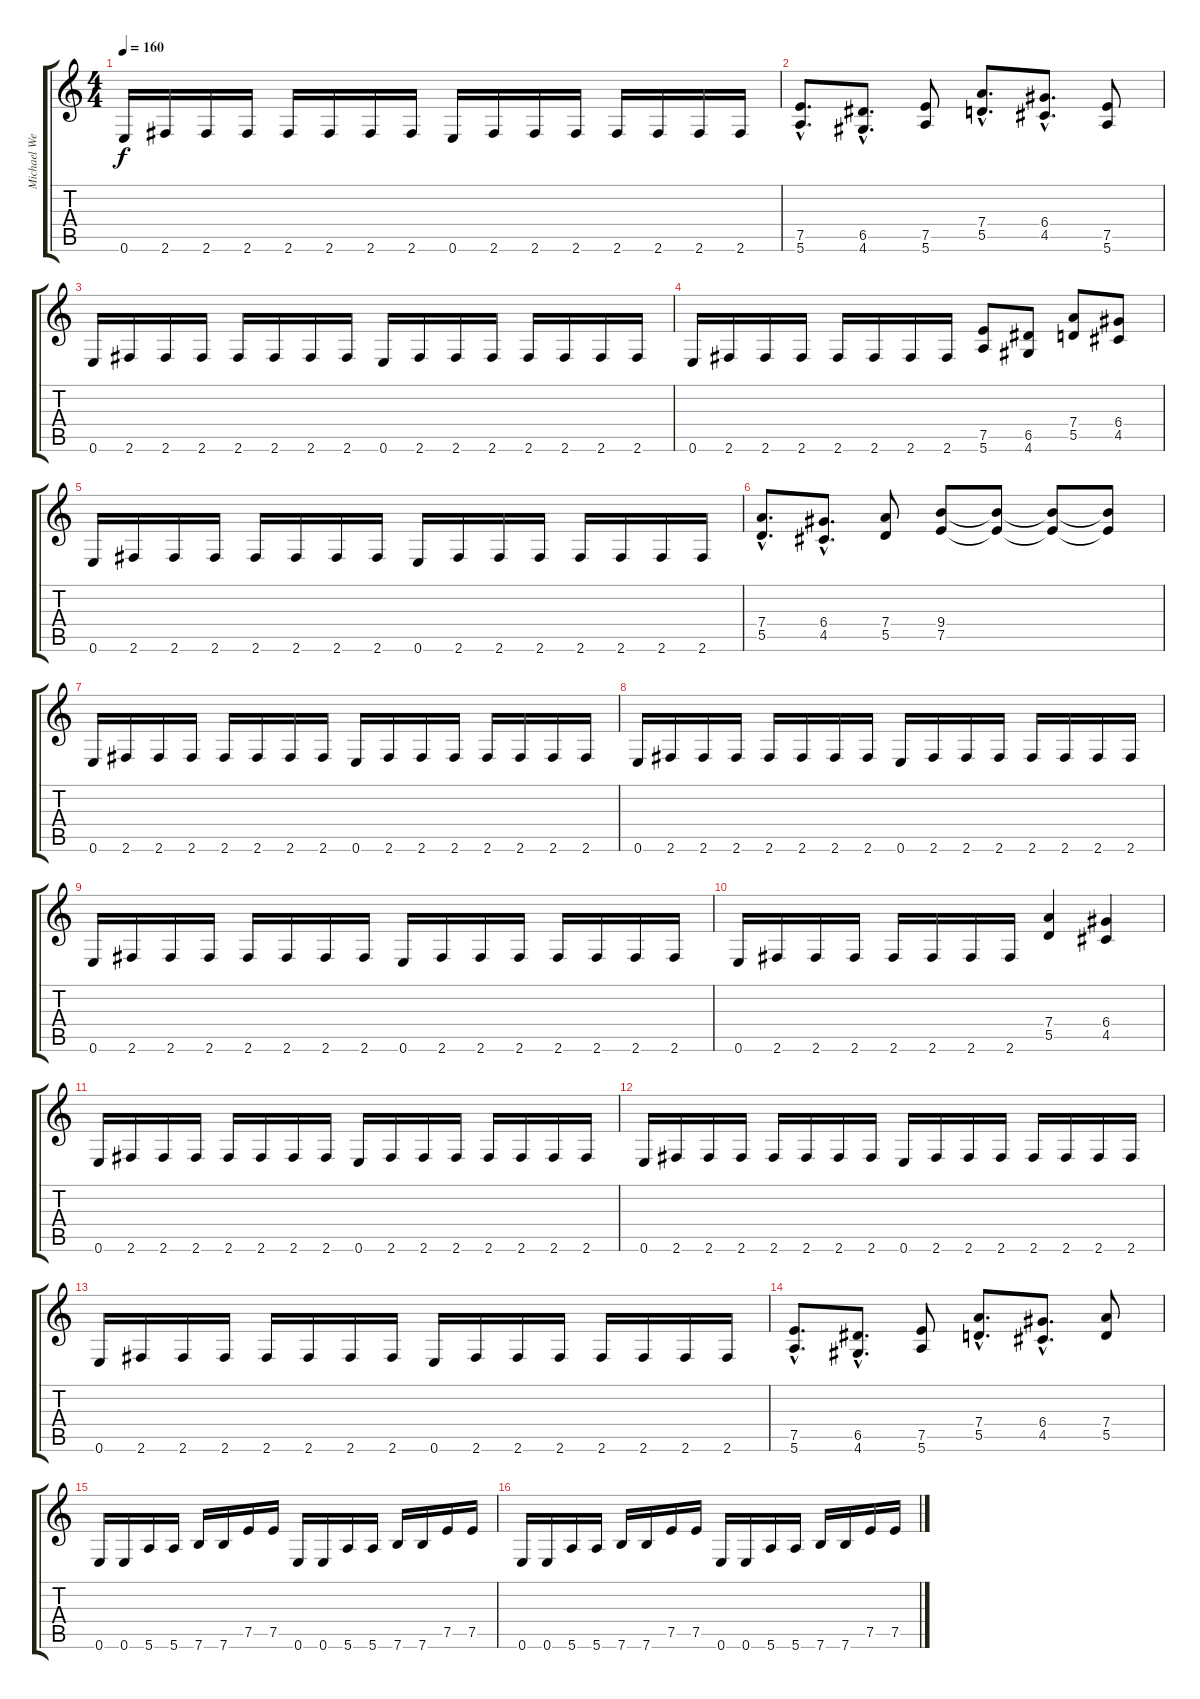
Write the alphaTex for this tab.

\track ("Michael Weikath" "Michael We") {instrument distortionguitar}
\staff {score tabs}
\tuning (E4 B3 G3 D3 A2 E2) {hide}
\ts (4 4)
\tempo 160
\clef g2
\ks c
0.6.16{dy f} 2.6.16 2.6.16 2.6.16 2.6.16 2.6.16 2.6.16 2.6.16 0.6.16 2.6.16 2.6.16 2.6.16 2.6.16 2.6.16 2.6.16 2.6.16 |
(7.5{hac} 5.6{hac}).8{d} (6.5{hac} 4.6{hac}).8{d} (7.5 5.6).8 (7.4{hac} 5.5{hac}).8{d} (6.4{hac} 4.5{hac}).8{d} (7.5 5.6).8 |
0.6.16 2.6.16 2.6.16 2.6.16 2.6.16 2.6.16 2.6.16 2.6.16 0.6.16 2.6.16 2.6.16 2.6.16 2.6.16 2.6.16 2.6.16 2.6.16 |
0.6.16 2.6.16 2.6.16 2.6.16 2.6.16 2.6.16 2.6.16 2.6.16 (7.5 5.6).8 (6.5 4.6).8 (7.4 5.5).8 (6.4 4.5).8 |
0.6.16 2.6.16 2.6.16 2.6.16 2.6.16 2.6.16 2.6.16 2.6.16 0.6.16 2.6.16 2.6.16 2.6.16 2.6.16 2.6.16 2.6.16 2.6.16 |
(7.4{hac} 5.5{hac}).8{d} (6.4{hac} 4.5{hac}).8{d} (7.4 5.5).8 (9.4 7.5).8 (9.4{t} 7.5{t}).8 (9.4{t} 7.5{t}).8 (9.4{t} 7.5{t}).8 |
0.6.16 2.6.16 2.6.16 2.6.16 2.6.16 2.6.16 2.6.16 2.6.16 0.6.16 2.6.16 2.6.16 2.6.16 2.6.16 2.6.16 2.6.16 2.6.16 |
0.6.16 2.6.16 2.6.16 2.6.16 2.6.16 2.6.16 2.6.16 2.6.16 0.6.16 2.6.16 2.6.16 2.6.16 2.6.16 2.6.16 2.6.16 2.6.16 |
0.6.16 2.6.16 2.6.16 2.6.16 2.6.16 2.6.16 2.6.16 2.6.16 0.6.16 2.6.16 2.6.16 2.6.16 2.6.16 2.6.16 2.6.16 2.6.16 |
0.6.16 2.6.16 2.6.16 2.6.16 2.6.16 2.6.16 2.6.16 2.6.16 (7.4 5.5).4 (6.4 4.5).4 |
0.6.16 2.6.16 2.6.16 2.6.16 2.6.16 2.6.16 2.6.16 2.6.16 0.6.16 2.6.16 2.6.16 2.6.16 2.6.16 2.6.16 2.6.16 2.6.16 |
0.6.16 2.6.16 2.6.16 2.6.16 2.6.16 2.6.16 2.6.16 2.6.16 0.6.16 2.6.16 2.6.16 2.6.16 2.6.16 2.6.16 2.6.16 2.6.16 |
0.6.16 2.6.16 2.6.16 2.6.16 2.6.16 2.6.16 2.6.16 2.6.16 0.6.16 2.6.16 2.6.16 2.6.16 2.6.16 2.6.16 2.6.16 2.6.16 |
(7.5{hac} 5.6{hac}).8{d} (6.5{hac} 4.6{hac}).8{d} (7.5 5.6).8 (7.4{hac} 5.5{hac}).8{d} (6.4{hac} 4.5{hac}).8{d} (7.4 5.5).8 |
0.6.16 0.6.16 5.6.16 5.6.16 7.6.16 7.6.16 7.5.16 7.5.16 0.6.16 0.6.16 5.6.16 5.6.16 7.6.16 7.6.16 7.5.16 7.5.16 |
0.6.16 0.6.16 5.6.16 5.6.16 7.6.16 7.6.16 7.5.16 7.5.16 0.6.16 0.6.16 5.6.16 5.6.16 7.6.16 7.6.16 7.5.16 7.5.16
